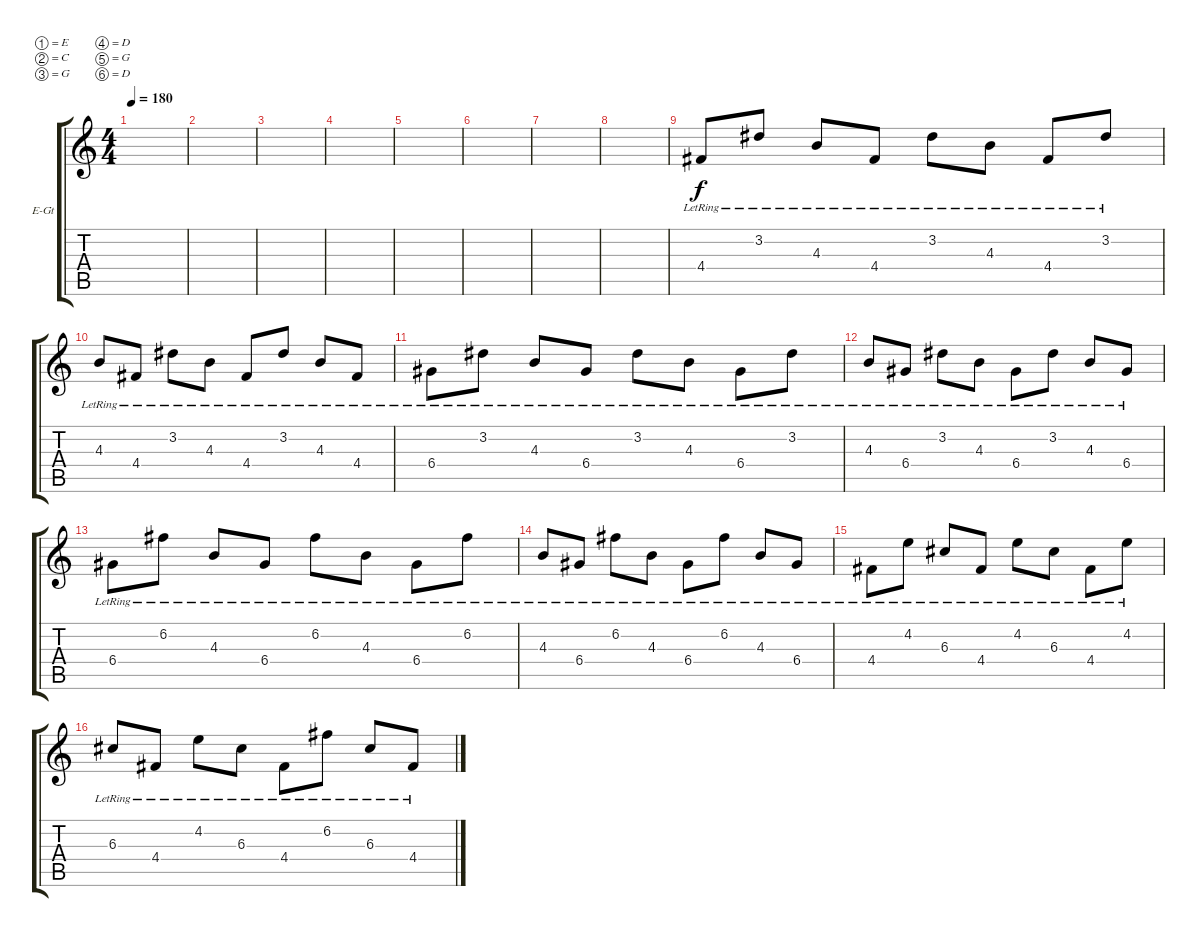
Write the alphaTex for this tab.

\defaultSystemsLayout 4
\bracketExtendMode groupsimilarinstruments
\firstSystemTrackNameOrientation horizontal
\otherSystemsTrackNameOrientation horizontal
\track ("Гитара (Лек) Ч" "E-Gt") {instrument electricguitarclean}
\staff {score tabs}
\tuning (E4 C4 G3 D3 G2 D2)
\ts (4 4)
\tempo 180
\clef g2
\scale
0.333333
\ks c
|
\scale
0.333333 |
\scale
0.333333 |
\scale
0.333333 |
\scale
0.333333 |
\scale
0.333333 |
\scale
0.333333 |
\scale
0.333333 |
\scale
0.333333 4.4{lr}.8 3.2{lr}.8 4.3{lr}.8 4.4{lr}.8 3.2{lr}.8 4.3{lr}.8 4.4{lr}.8 3.2{lr}.8 |
\scale
0.333333 4.3{lr}.8 4.4{lr}.8 3.2{lr}.8 4.3{lr}.8 4.4{lr}.8 3.2{lr}.8 4.3{lr}.8 4.4{lr}.8 |
\scale
0.333333 6.4{lr}.8 3.2{lr}.8 4.3{lr}.8 6.4{lr}.8 3.2{lr}.8 4.3{lr}.8 6.4{lr}.8 3.2{lr}.8 |
\scale
0.333333 4.3{lr}.8 6.4{lr}.8 3.2{lr}.8 4.3{lr}.8 6.4{lr}.8 3.2{lr}.8 4.3{lr}.8 6.4{lr}.8 |
\scale
0.333333 6.4{lr}.8 6.2{lr}.8 4.3{lr}.8 6.4{lr}.8 6.2{lr}.8 4.3{lr}.8 6.4{lr}.8 6.2{lr}.8 |
\scale
0.333333 4.3{lr}.8 6.4{lr}.8 6.2{lr}.8 4.3{lr}.8 6.4{lr}.8 6.2{lr}.8 4.3{lr}.8 6.4{lr}.8 |
\scale
0.333333 4.4{lr}.8 4.2{lr}.8 6.3{lr}.8 4.4{lr}.8 4.2{lr}.8 6.3{lr}.8 4.4{lr}.8 4.2{lr}.8 |
\scale
0.333333 6.3{lr}.8 4.4{lr}.8 4.2{lr}.8 6.3{lr}.8 4.4{lr}.8 6.2{lr}.8 6.3{lr}.8 4.4{lr}.8
